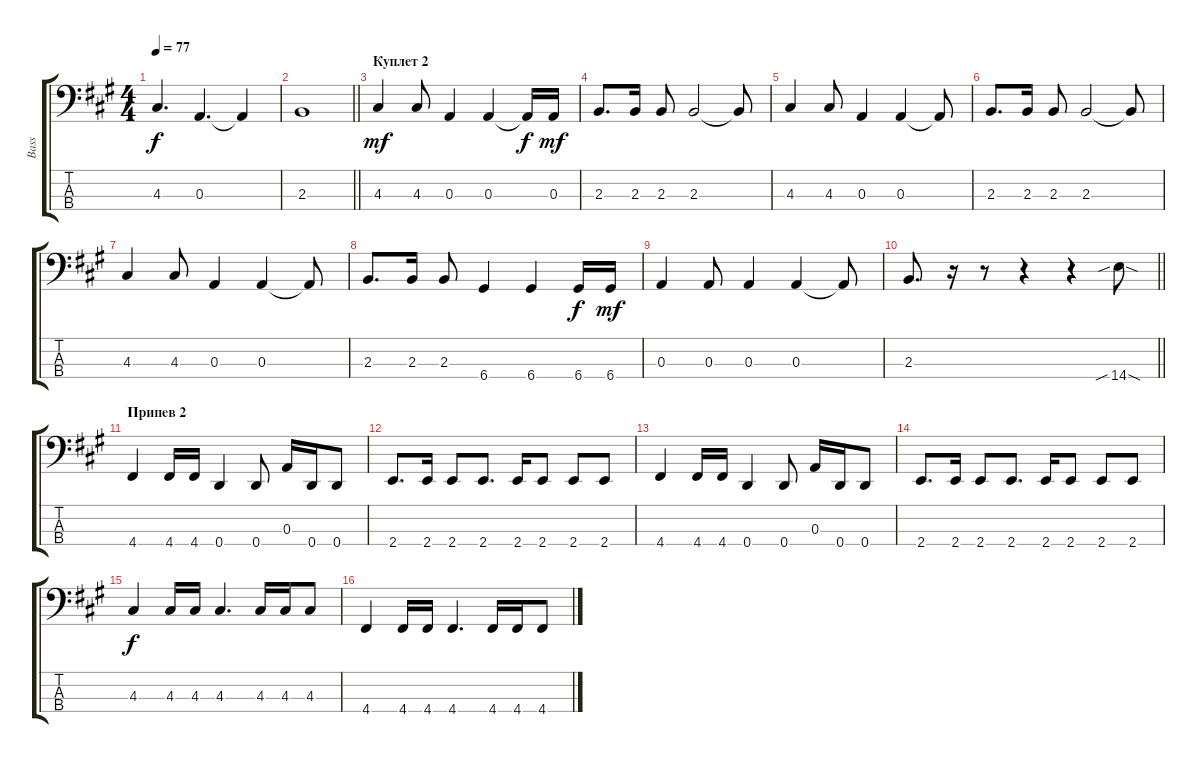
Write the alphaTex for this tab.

\track ("Bass" "Bass") {instrument electricbassfinger}
\staff {score tabs}
\tuning (G2 D2 A1 D1) {hide}
\ts (4 4)
\tempo 77
\clef f4
\ks f#minor
4.3.4{d dy f} 0.3.4{d} 0.3{t}.4 |
\barLineRight lightlight
2.3.1 |
\section ("" "Куплет 2")
4.3.4{dy mf} 4.3.8 0.3.4 0.3.4 0.3{t}.16{dy f} 0.3.16{dy mf} |
2.3.8{d} 2.3.16 2.3.8 2.3.2 2.3{t}.8 |
4.3.4 4.3.8 0.3.4 0.3.4 0.3{t}.8 |
2.3.8{d} 2.3.16 2.3.8 2.3.2 2.3{t}.8 |
4.3.4 4.3.8 0.3.4 0.3.4 0.3{t}.8 |
2.3.8{d} 2.3.16 2.3.8 6.4.4 6.4.4 6.4.16{dy f} 6.4.16{dy mf} |
0.3.4 0.3.8 0.3.4 0.3.4 0.3{t}.8 |
\barLineRight lightlight
2.3.8{d} r.16 r.8 r.4 r.4 14.4{sib sod}.8 |
\section ("" "Припев 2")
4.4.4 4.4.16 4.4.16 0.4.4 0.4.8 0.3.16 0.4.16 0.4.8 |
2.4.8{d} 2.4.16 2.4.8 2.4.8{d} 2.4.16 2.4.8 2.4.8 2.4.8 |
4.4.4 4.4.16 4.4.16 0.4.4 0.4.8 0.3.16 0.4.16 0.4.8 |
2.4.8{d} 2.4.16 2.4.8 2.4.8{d} 2.4.16 2.4.8 2.4.8 2.4.8 |
4.3.4{dy f} 4.3.16 4.3.16 4.3.4{d} 4.3.16 4.3.16 4.3.8 |
4.4.4 4.4.16 4.4.16 4.4.4{d} 4.4.16 4.4.16 4.4.8
